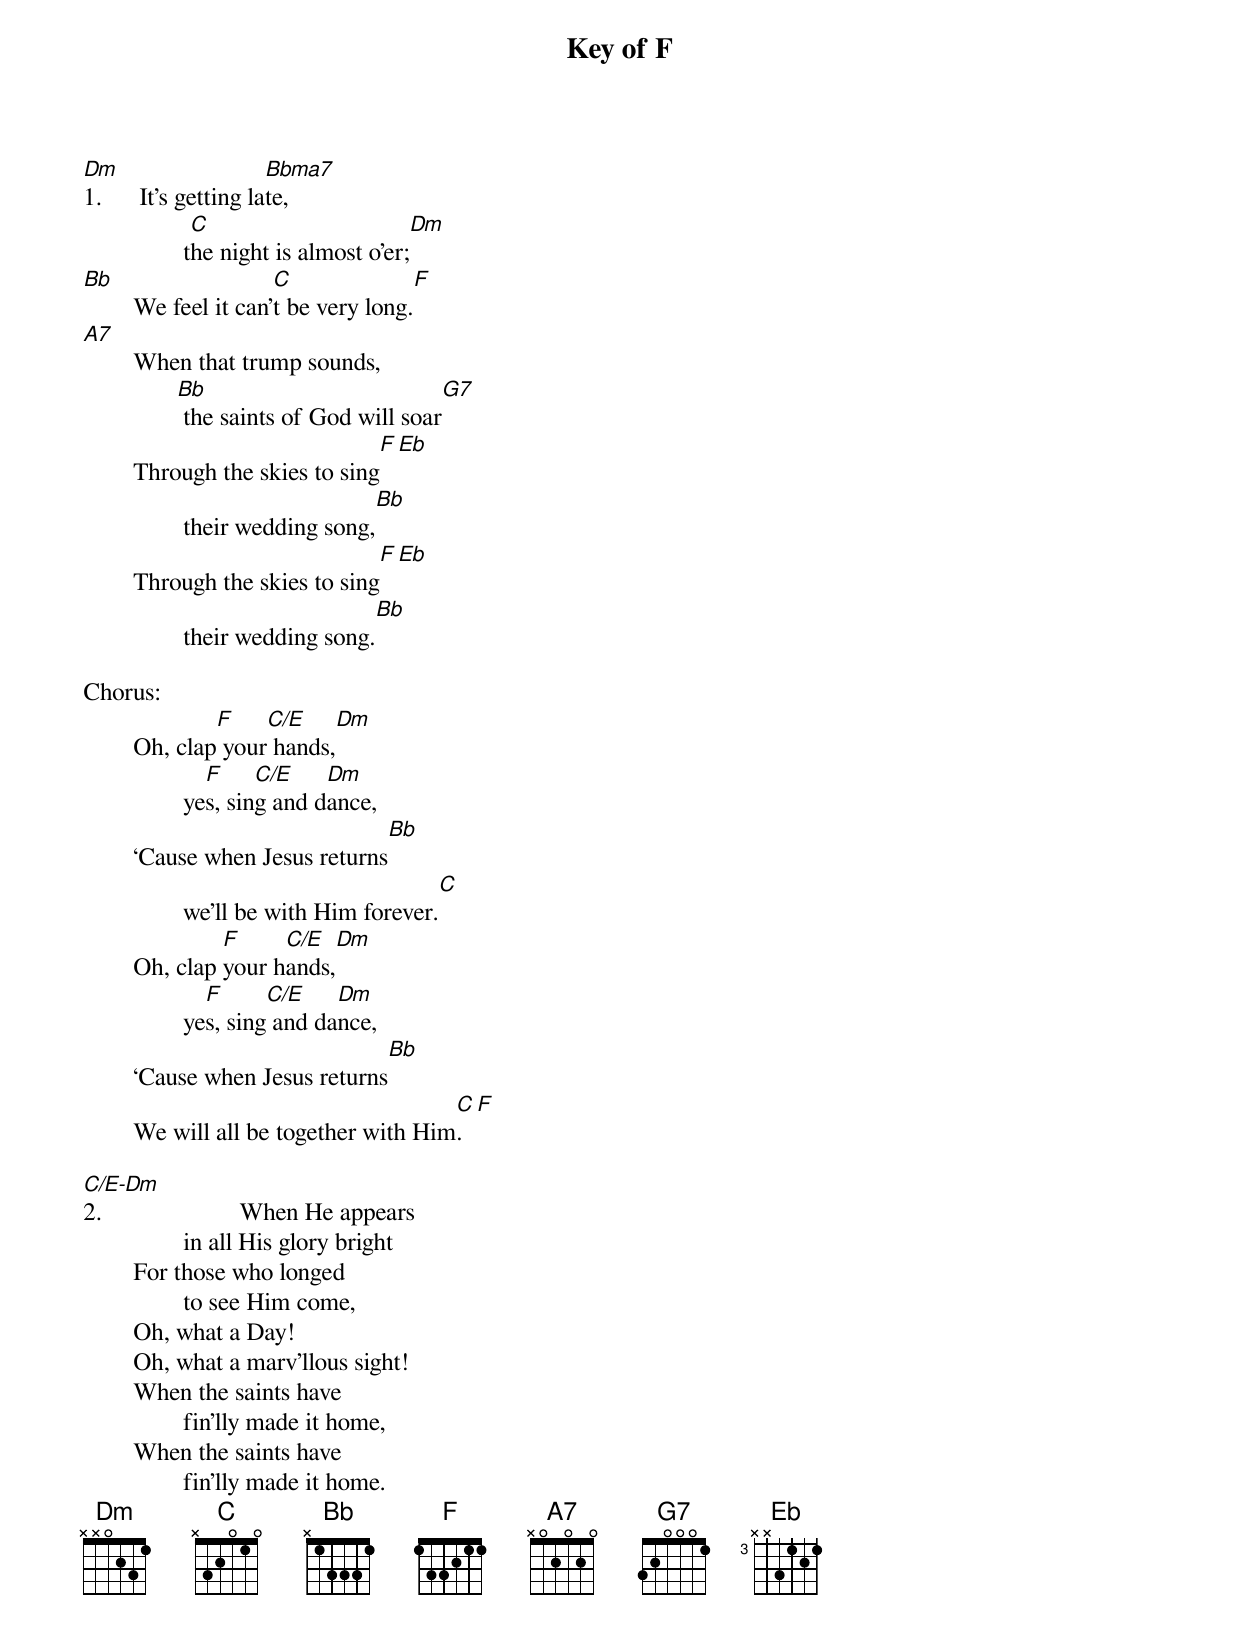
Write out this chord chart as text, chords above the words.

Key of F
Dm                     Bbma7
1.	It’s getting late,
                 C                          Dm
		the night is almost o’er;
Bb                     C                         F
	We feel it can’t be very long.
A7
	When that trump sounds,
               Bb                                 G7
		the saints of God will soar
                                  F           Eb
	Through the skies to sing
                                        Bb
		their wedding song,
                                  F            Eb
	Through the skies to sing
                                        Bb
		their wedding song.

Chorus:
                F    C/E      Dm
	Oh, clap your hands,
                  F     C/E    Dm
		yes, sing and dance,
                                 Bb
	‘Cause when Jesus returns
                                                   C
		we’ll be with Him forever.
                 F     C/E    Dm
	Oh, clap your hands,
                  F      C/E    Dm
		yes, sing and dance,
                                 Bb
	‘Cause when Jesus returns
                                        C                      F
	We will all be together with Him.

C/E-Dm
2.			When He appears
		in all His glory bright
	For those who longed
		to see Him come,
	Oh, what a Day!
	Oh, what a marv’llous sight!
	When the saints have
		fin’lly made it home,
	When the saints have
		fin’lly made it home.
